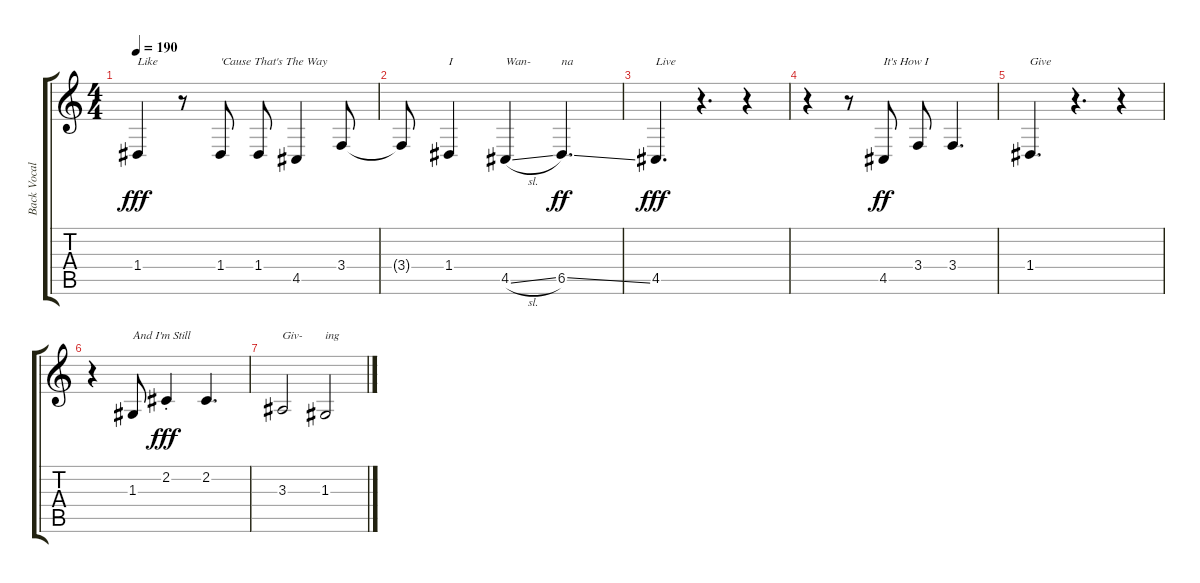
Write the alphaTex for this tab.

\track ("Back Vocals" "Back Vocal") {instrument altosax}
\staff {score tabs}
\tuning (E4 B3 G3 D3 A2 E2) {hide}
\ts (4 4)
\tempo 190
\clef g2
\ks c
1.4.4{txt "Like" dy fff} r.8 1.4.8{txt "'Cause That's The Way"} 1.4.8 4.5.4 3.4.8 |
3.4{t}.8 1.4.4{txt "I"} 4.5{sl}.4{txt "Wan-"} 6.5{ss}.4{d txt "na" dy ff} |
4.5.4{d txt "Live" dy fff} r.4{d} r.4 |
r.4 r.8 4.5.8{txt "It's How I" dy ff} 3.4.8 3.4.4{d} |
1.4.4{d txt "Give"} r.4{d} r.4 |
r.4 1.3.8{txt "And I'm Still"} 2.2{st}.4{dy fff} 2.2.4{d} |
3.3.2{txt "Giv-"} 1.3.2{txt "ing"}
